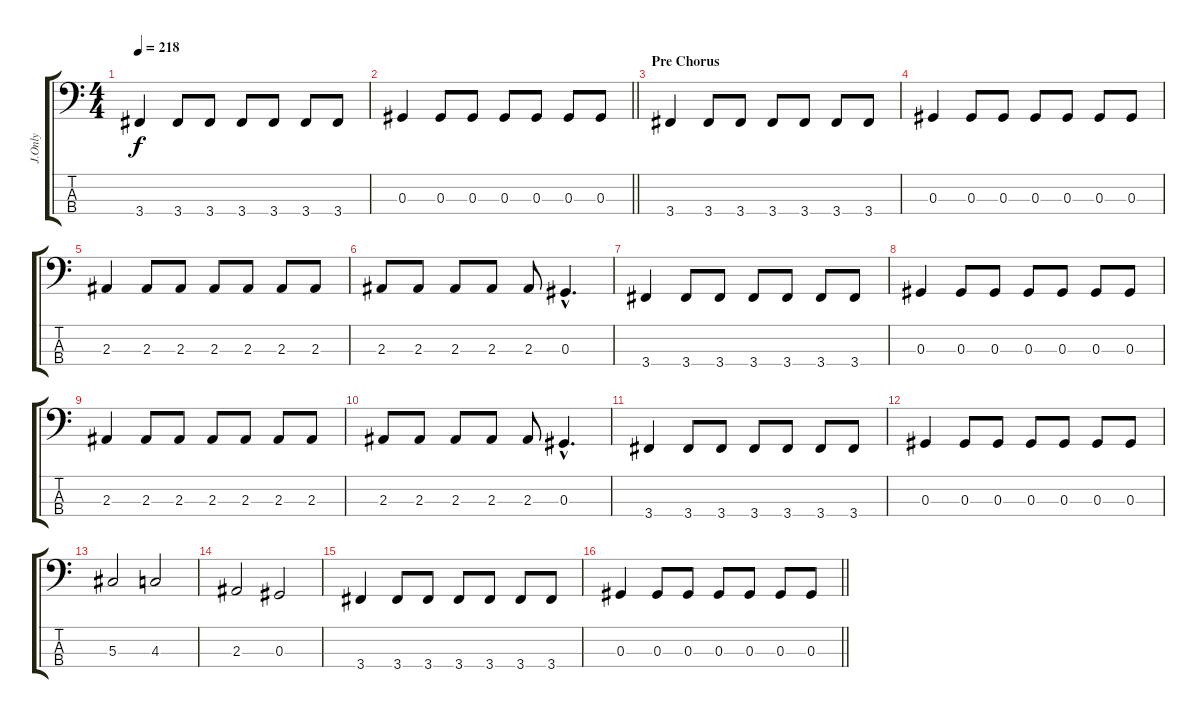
\track ("J.Only" "J.Only") {instrument acousticguitarnylon}
\staff {score tabs}
\tuning (Gb2 Db2 Ab1 Eb1) {hide}
\ts (4 4)
\tempo 218
\clef f4
\ks c
3.4.4{dy f} 3.4.8 3.4.8 3.4.8 3.4.8 3.4.8 3.4.8 |
\barLineRight lightlight
0.3.4 0.3.8 0.3.8 0.3.8 0.3.8 0.3.8 0.3.8 |
\section ("" "Pre Chorus")
3.4.4 3.4.8 3.4.8 3.4.8 3.4.8 3.4.8 3.4.8 |
0.3.4 0.3.8 0.3.8 0.3.8 0.3.8 0.3.8 0.3.8 |
2.3.4 2.3.8 2.3.8 2.3.8 2.3.8 2.3.8 2.3.8 |
2.3.8 2.3.8 2.3.8 2.3.8 2.3.8 0.3{hac}.4{d} |
3.4.4 3.4.8 3.4.8 3.4.8 3.4.8 3.4.8 3.4.8 |
0.3.4 0.3.8 0.3.8 0.3.8 0.3.8 0.3.8 0.3.8 |
2.3.4 2.3.8 2.3.8 2.3.8 2.3.8 2.3.8 2.3.8 |
2.3.8 2.3.8 2.3.8 2.3.8 2.3.8 0.3{hac}.4{d} |
3.4.4 3.4.8 3.4.8 3.4.8 3.4.8 3.4.8 3.4.8 |
0.3.4 0.3.8 0.3.8 0.3.8 0.3.8 0.3.8 0.3.8 |
5.3.2 4.3.2 |
2.3.2 0.3.2 |
3.4.4 3.4.8 3.4.8 3.4.8 3.4.8 3.4.8 3.4.8 |
\barLineRight lightlight
0.3.4 0.3.8 0.3.8 0.3.8 0.3.8 0.3.8 0.3.8
